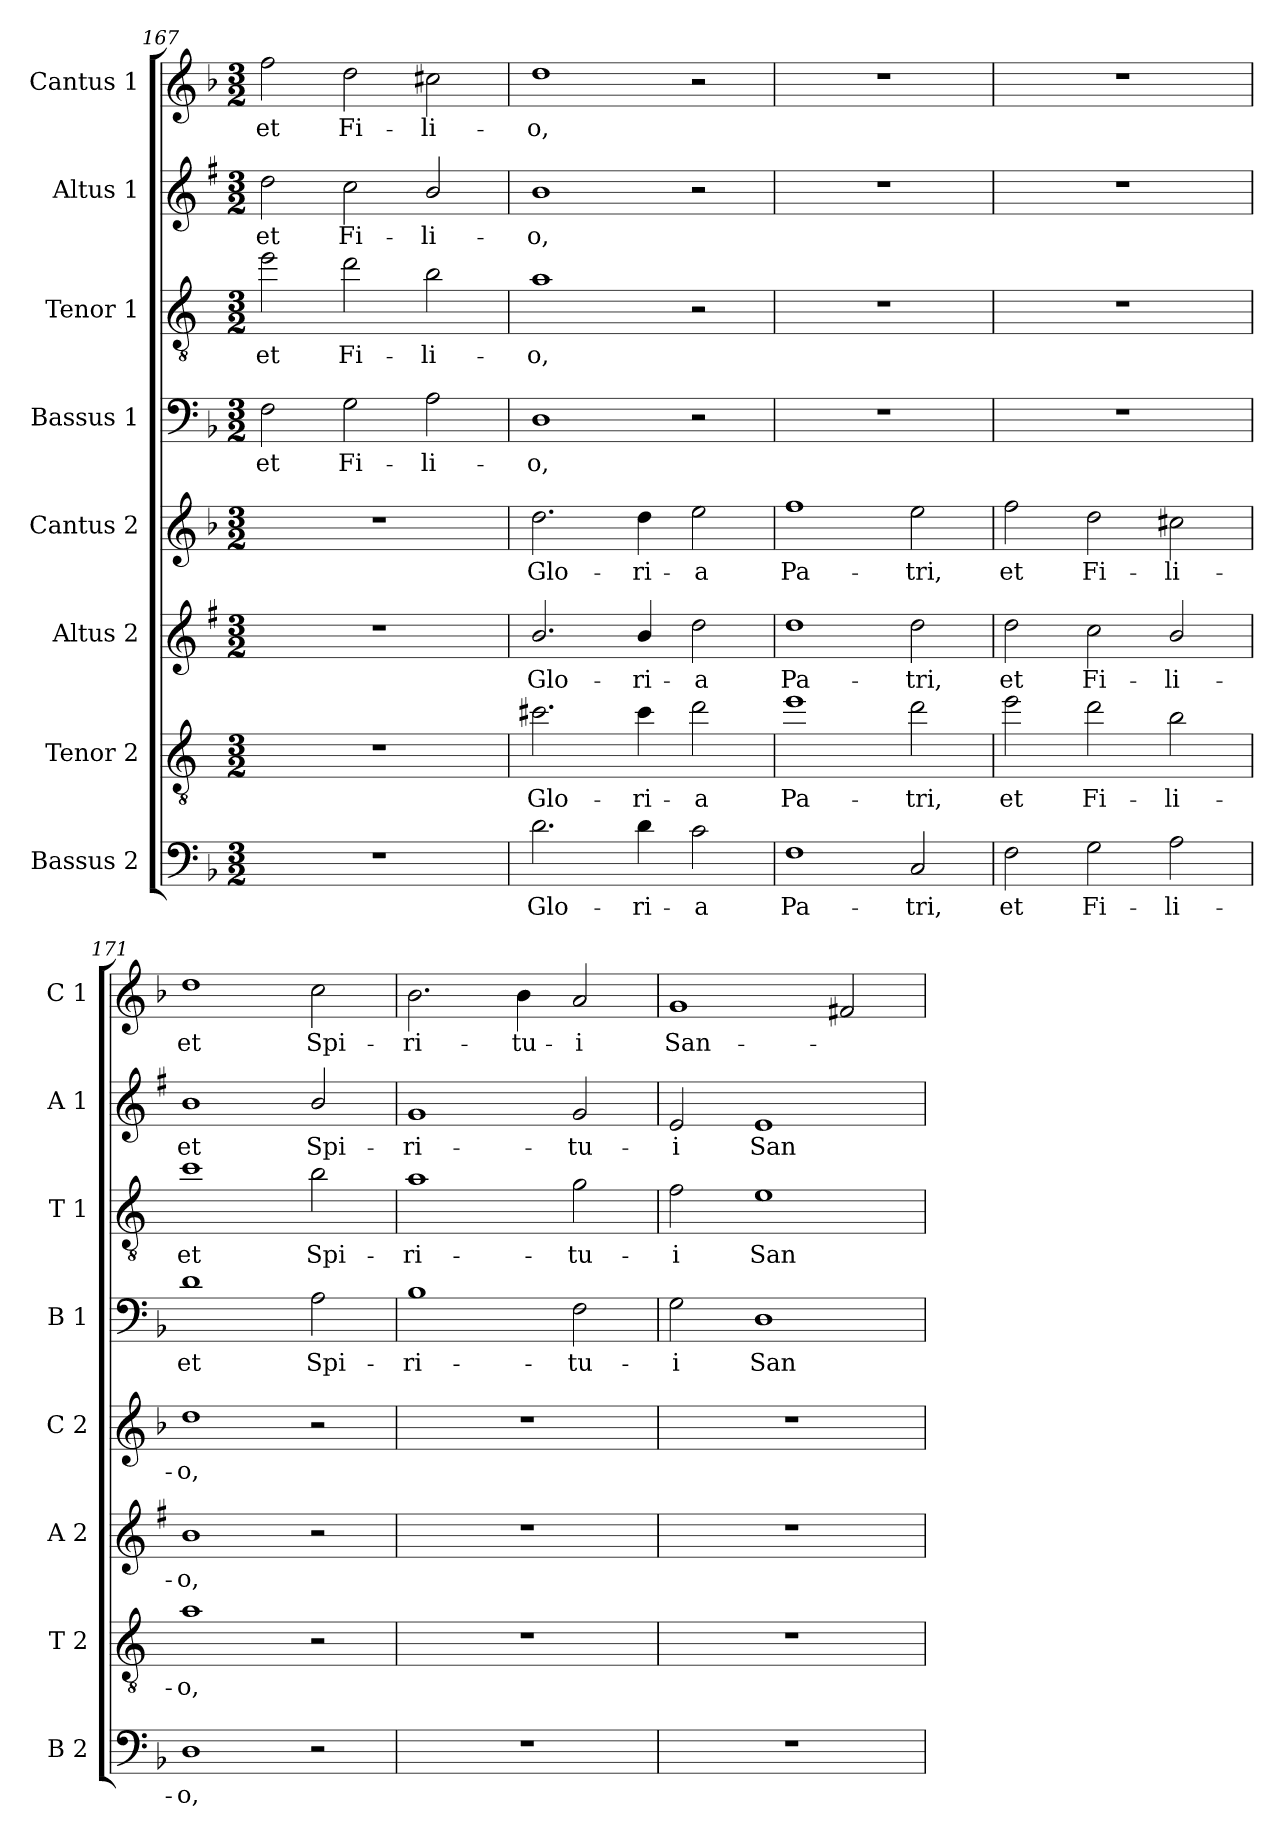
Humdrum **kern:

**kern	**text	**kern	**text	**kern	**text	**kern	**text	**kern	**text	**kern	**text	**kern	**text	**kern	**text
*part8	*part8	*part7	*part7	*part6	*part6	*part5	*part5	*part4	*part4	*part3	*part3	*part2	*part2	*part1	*part1
*staff8	*staff8	*staff7	*staff7	*staff6	*staff6	*staff5	*staff5	*staff4	*staff4	*staff3	*staff3	*staff2	*staff2	*staff1	*staff1
*I"Bassus 2	*	*I"Tenor 2	*	*I"Altus 2	*	*I"Cantus 2	*	*I"Bassus 1	*	*I"Tenor 1	*	*I"Altus 1	*	*I"Cantus 1	*
*I'B 2	*	*I'T 2	*	*I'A 2	*	*I'C 2	*	*I'B 1	*	*I'T 1	*	*I'A 1	*	*I'C 1	*
*clefF4	*	*clefGv2	*	*clefG2	*	*clefG2	*	*clefF4	*	*clefGv2	*	*clefG2	*	*clefG2	*
*	*	*ITrd4c7	*	*ITrd1c2	*	*	*	*	*	*ITrd4c7	*	*ITrd1c2	*	*	*
*k[b-]	*	*k[b-]	*	*k[b-]	*	*k[b-]	*	*k[b-]	*	*k[b-]	*	*k[b-]	*	*k[b-]	*
*F:	*	*F:	*	*F:	*	*F:	*	*F:	*	*F:	*	*F:	*	*F:	*
*M3/2	*	*M3/2	*	*M3/2	*	*M3/2	*	*M3/2	*	*M3/2	*	*M3/2	*	*M3/2	*
=167	=167	=167	=167	=167	=167	=167	=167	=167	=167	=167	=167	=167	=167	=167	=167
!	!	!	!	!	!	!	!	!	!LO:LY:b	!	!LO:LY:b	!	!LO:LY:b	!	!LO:LY:b
1.r	.	1.r	.	1.r	.	1.r	.	2F\	et	2a\	et	2cc\	et	2ff\	et
!	!	!	!	!	!	!	!	!	!LO:LY:b	!	!LO:LY:b	!	!LO:LY:b	!	!LO:LY:b
.	.	.	.	.	.	.	.	2G\	Fi-	2g\	Fi-	2b-\	Fi-	2dd\	Fi-
!	!	!	!	!	!	!	!	!	!LO:LY:b	!	!LO:LY:b	!	!LO:LY:b	!	!LO:LY:b
.	.	.	.	.	.	.	.	2A\	-li-	2e\	-li-	2a/	-li-	2cc#X\	-li-
=168	=168	=168	=168	=168	=168	=168	=168	=168	=168	=168	=168	=168	=168	=168	=168
!	!LO:LY:b	!	!LO:LY:b	!	!LO:LY:b	!	!LO:LY:b	!	!LO:LY:b	!	!LO:LY:b	!	!LO:LY:b	!	!LO:LY:b
2.d\	Glo-	2.f#X\	Glo-	2.a/	Glo-	2.dd\	Glo-	1D	-o,	1d	-o,	1a	-o,	1dd	-o,
!	!LO:LY:b	!	!LO:LY:b	!	!LO:LY:b	!	!LO:LY:b	!	!	!	!	!	!	!	!
4d\	-ri-	4f#\	-ri-	4a/	-ri-	4dd\	-ri-	.	.	.	.	.	.	.	.
!	!LO:LY:b	!	!LO:LY:b	!	!LO:LY:b	!	!LO:LY:b	!	!	!	!	!	!	!	!
2c\	-a	2g\	-a	2cc\	-a	2ee\	-a	2r	.	2r	.	2r	.	2r	.
!!LO:LB:g=z
=169	=169	=169	=169	=169	=169	=169	=169	=169	=169	=169	=169	=169	=169	=169	=169
!	!LO:LY:b	!	!LO:LY:b	!	!LO:LY:b	!	!LO:LY:b	!	!	!	!	!	!	!	!
1F	Pa-	1a	Pa-	1cc	Pa-	1ff	Pa-	1.r	.	1.r	.	1.r	.	1.r	.
!	!LO:LY:b	!	!LO:LY:b	!	!LO:LY:b	!	!LO:LY:b	!	!	!	!	!	!	!	!
2C/	-tri,	2g\	-tri,	2cc\	-tri,	2ee\	-tri,	.	.	.	.	.	.	.	.
=170	=170	=170	=170	=170	=170	=170	=170	=170	=170	=170	=170	=170	=170	=170	=170
!	!LO:LY:b	!	!LO:LY:b	!	!LO:LY:b	!	!LO:LY:b	!	!	!	!	!	!	!	!
2F\	et	2a\	et	2cc\	et	2ff\	et	1.r	.	1.r	.	1.r	.	1.r	.
!	!LO:LY:b	!	!LO:LY:b	!	!LO:LY:b	!	!LO:LY:b	!	!	!	!	!	!	!	!
2G\	Fi-	2g\	Fi-	2b-\	Fi-	2dd\	Fi-	.	.	.	.	.	.	.	.
!	!LO:LY:b	!	!LO:LY:b	!	!LO:LY:b	!	!LO:LY:b	!	!	!	!	!	!	!	!
2A\	-li-	2e\	-li-	2a/	-li-	2cc#X\	-li-	.	.	.	.	.	.	.	.
=171	=171	=171	=171	=171	=171	=171	=171	=171	=171	=171	=171	=171	=171	=171	=171
!	!LO:LY:b	!	!LO:LY:b	!	!LO:LY:b	!	!LO:LY:b	!	!LO:LY:b	!	!LO:LY:b	!	!LO:LY:b	!	!LO:LY:b
1D	-o,	1d	-o,	1a	-o,	1dd	-o,	1d	et	1f	et	1a	et	1dd	et
!	!	!	!	!	!	!	!	!	!LO:LY:b	!	!LO:LY:b	!	!LO:LY:b	!	!LO:LY:b
2r	.	2r	.	2r	.	2r	.	2A\	Spi-	2e\	Spi-	2a/	Spi-	2cc\	Spi-
=172	=172	=172	=172	=172	=172	=172	=172	=172	=172	=172	=172	=172	=172	=172	=172
!	!	!	!	!	!	!	!	!	!LO:LY:b	!	!LO:LY:b	!	!LO:LY:b	!	!LO:LY:b
1.r	.	1.r	.	1.r	.	1.r	.	1B-	-ri-	1d	-ri-	1f	-ri-	2.b-\	-ri-
!	!	!	!	!	!	!	!	!	!	!	!	!	!	!	!LO:LY:b
.	.	.	.	.	.	.	.	.	.	.	.	.	.	4b-\	-tu-
!	!	!	!	!	!	!	!	!	!LO:LY:b	!	!LO:LY:b	!	!LO:LY:b	!	!LO:LY:b
.	.	.	.	.	.	.	.	2F\	-tu-	2c\	-tu-	2f/	-tu-	2a/	-i
=173	=173	=173	=173	=173	=173	=173	=173	=173	=173	=173	=173	=173	=173	=173	=173
!	!	!	!	!	!	!	!	!	!LO:LY:b	!	!LO:LY:b	!	!LO:LY:b	!	!LO:LY:b
1.r	.	1.r	.	1.r	.	1.r	.	2G\	-i	2B-\	-i	2d/	-i	1g	San-
!	!	!	!	!	!	!	!	!	!LO:LY:b	!	!LO:LY:b	!	!LO:LY:b	!	!
.	.	.	.	.	.	.	.	1D	San-	1A	San-	1d	San-	.	.
.	.	.	.	.	.	.	.	.	.	.	.	.	.	2f#X/	.
=	=	=	=	=	=	=	=	=	=	=	=	=	=	=	=
*-	*-	*-	*-	*-	*-	*-	*-	*-	*-	*-	*-	*-	*-	*-	*-
